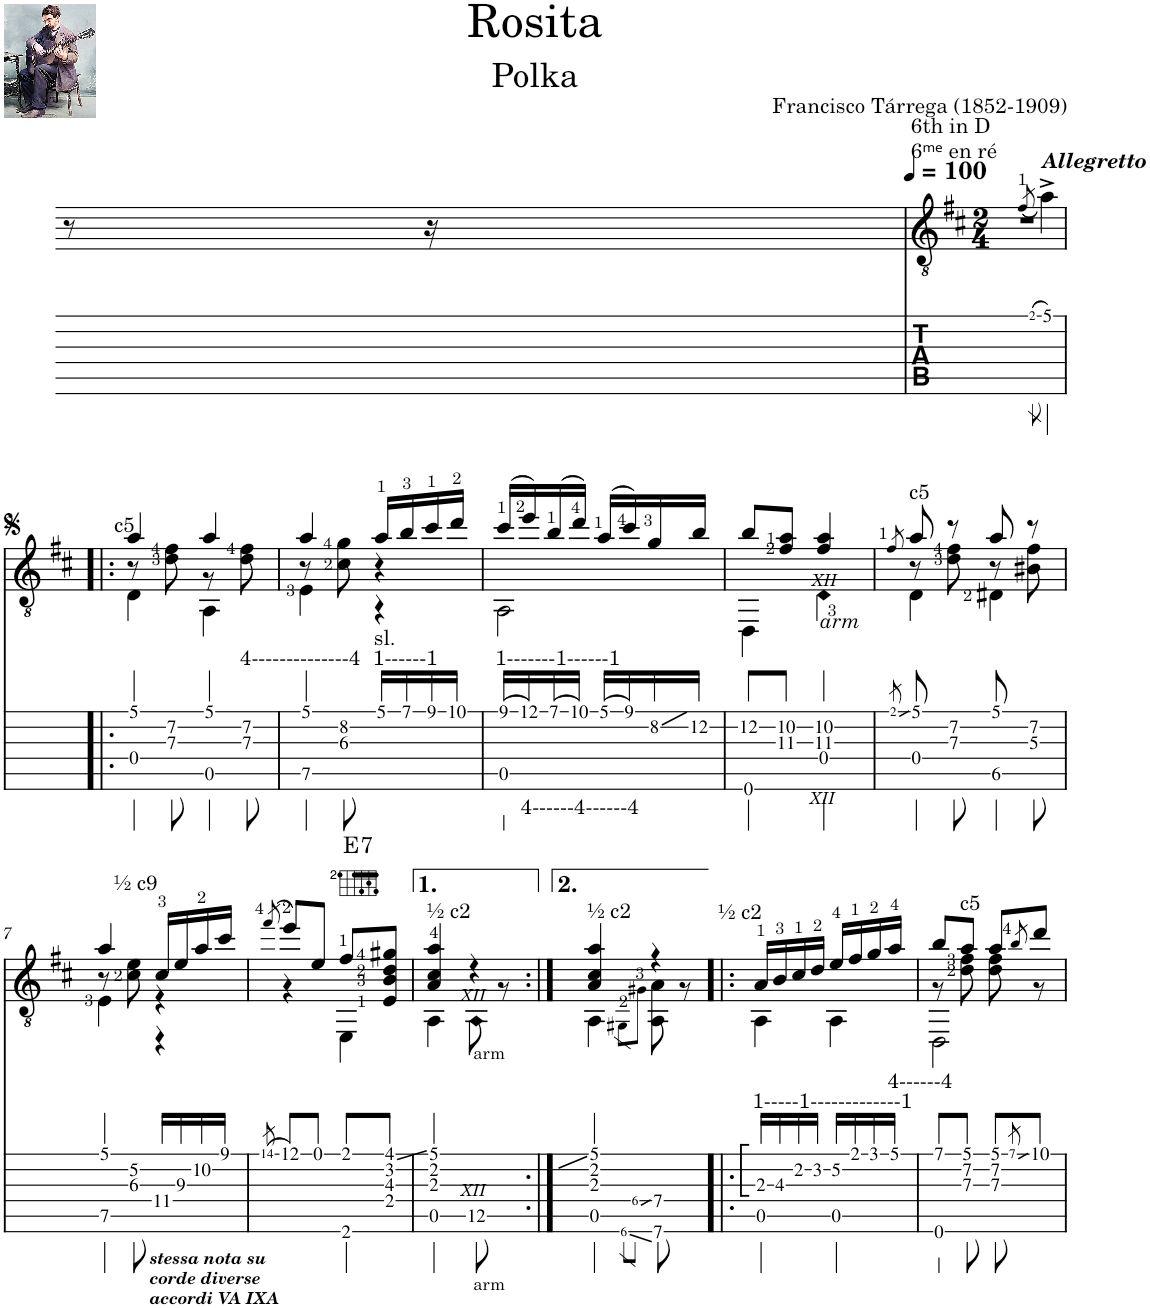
**kern	**kern	**harte
*part2	*part1	*part1
*staff2	*staff1	*
*I"Chitarra classica (Intavolatura)	*I"Chitarra 7-corde, Guitar	*
*stria6	*	*
*	*clefGv2	*
*k[f#c#]	*k[f#c#]	*
*M2/4	*M2/4	*
=1	=1	=1
*	*^	*
4r	8r	1ryy	.
.	4.ryy	.	.
(8qf#\	.	.	.
4a\)	.	.	.
00ryy	.	.	.
.	.	1ryy	.
.	.	1ryy	.
.	.	1ryy	.
.	16r	.	.
.	4..ryy	.	.
.	.	1ryy	.
0ryy	.	.	.
.	.	1ryy	.
.	.	1ryy	.
1ryy	.	.	.
!	!LO:TX:a:t=6th in D	!	!
!	!LO:TX:a:t=6ᵐᵉ en ré	!	!
.	2r	4ryy	.
*	*MM100	*	*
!	!	!LO:TX:a:Bi:t=Allegretto	!
.	.	2ryy	.
.	(8qf#/	.	.
4ryy	4a^\)	.	.
!!LO:LB:g=z
=2!|:	=2!|:	=2!|:	=2!|:
*^	*	*^	*
*	*^	*	*	*	*
!	!	!	!LO:TX:a:t=c5	!	!	!
4a/	8r	4D\	4a/	8r	4D\	.
.	8d\ 8f#\	.	.	8d\ 8f#\	.	.
4a/	8r	4AA\	4a/	8r	4AA\	.
!	!LO:TX:a:t=4--------------4	!	!	!	!	!
.	8d\ 8f#\	.	.	8d\ 8f#\	.	.
=3	=3	=3	=3	=3	=3	=3
4a/	8r	4E\	4a/	8r	4E\	.
.	8c#\ 8g\	.	.	8c#\ 8g\	.	.
!LO:TX:a:t=1------1	!	!	!	!	!	!
!LO:TX:a:t=sl.	!	!	!	!	!	!
16a/LL	4r	4r	16a/LL	4r	4r	.
16b/	.	.	16b/	.	.	.
16cc#/	.	.	16cc#/	.	.	.
16dd/JJ	.	.	16dd/JJ	.	.	.
*	*v	*v	*	*	*	*
*	*	*	*v	*v	*
=4	=4	=4	=4	=4
!LO:TX:a:t=1-------1------1	!	!	!	!
(16cc#/LL	2AA\	(16cc#/LL	2AA\	.
!LO:TX:b:t=4------4------4	!	!	!	!
16ee/)	.	16ee/)	.	.
(16b/	.	(16b/	.	.
16dd/JJ)	.	16dd/JJ)	.	.
(16a/LL	.	(16a/LL	.	.
16cc#/)	.	16cc#/)	.	.
16g/	.	16g/	.	.
16b/JJ	.	16b/JJ	.	.
=5	=5	=5	=5	=5
8b/L	4DD\	8b/L	4DD\	.
8f#/ 8a/J	.	8f#/ 8a/J	.	.
!	!	!LO:TX:a:i:t=XII	!	!
!	!	!LO:TX:b:i:t=arm	!	!
!LO:TX:b:i:t=XII	!	!	!	!
4f#/ 4a/	4D\	4f#/ 4a/	4D\	.
*v	*v	*	*	*
*	*v	*v	*
=6	=6	=6
8qf#/	8qf#/	.
*^	*^	*
*	*^	*	*^	*
!	!	!	!LO:TX:a:t=c5	!	!	!
8a/	8r	4D\	8a/	8r	4D\	.
8r	8d\ 8f#\	.	8r	8d\ 8f#\	.	.
8a/	8r	4D#X\	8a/	8r	4D#X\	.
8r	8B#X\ 8f#\	.	8r	8B#X\ 8f#\	.	.
!!LO:LB:g=z	!!	!!
=7	=7	=7	=7	=7	=7	=7
4a/	8r	4E\	4a/	8r	4E\	.
!	!LO:TX:b:Bi:t=stessa nota su	!	!	!	!	!
!	!LO:TX:b:t=corde diverse	!	!	!	!	!
!	!LO:TX:b:t=accordi VA IXA	!	!	!	!	!
.	8c#\ 8e\	.	.	8c#\ 8e\	.	.
!	!	!	!LO:TX:a:t=½ c9	!	!	!
16c#/LL	4r	4r	16c#/LL	4r	4r	.
16e/	.	.	16e/	.	.	.
16a/	.	.	16a/	.	.	.
16cc#/JJ	.	.	16cc#/JJ	.	.	.
*v	*v	*v	*	*	*	*
*	*v	*v	*v	*
=8	=8	=8
(8qff#/	(8qff#/	.
*^	*^	*
8ee/L)	4r	8ee/L)	4r	.
8e/J	.	8e/J	.	.
8f#/L	4EE\	8f#/L	4EE\	.
!	!	!	!	!LO:H:kt=7
8E/ 8B/ 8d/ 8g#X/J	.	8E/ 8B/ 8d/ 8g#X/J	.	E:7
=9	=9	=9	=9	=9
!	!	!LO:TX:a:t=½ c2	!	!
4A/ 4c#/ 4a/	4AA\	4A/ 4c#/ 4a/	4AA\	.
!	!	!LO:TX:a:i:t=XII	!	!
!	!	!LO:TX:b:t=arm	!	!
!LO:TX:a:i:t=XII	!	!	!	!
!LO:TX:b:t=arm	!	!	!	!
4r	8A\	4r	8AA\	.
.	8r	.	8r	.
=10:|!	=10:|!	=10:|!	=10:|!	=10:|!
!	!	!LO:TX:a:t=½ c2	!	!
4A/ 4c#/ 4a/	4AA\	4A/ 4c#/ 4a/	4AA\	.
.	8qGG#X\L	.	8qGG#X\L	.
.	8qG#X\J	.	8qG#X\J	.
4r	8AA\ 8A\	4r	8AA\ 8A\	.
.	8r	.	8r	.
=11!|:	=11!|:	=11!|:	=11!|:	=11!|:
!	!	!LO:TX:a:t=½ c2	!	!
!LO:TX:a:t=1-----1-------------1	!	!	!	!
16A:/LL	4AA\	16A/LL	4AA\	.
16B/	.	16B/	.	.
16c#/	.	16c#/	.	.
16d/JJ	.	16d/JJ	.	.
16e/LL	4AA\	16e/LL	4AA\	.
16f#/	.	16f#/	.	.
16g/	.	16g/	.	.
!LO:TX:a:t=4------4	!	!	!	!
16a/JJ	.	16a/JJ	.	.
=12	=12	=12	=12	=12
*	*^	*	*^	*
8b/L	8r	2DD\	8b/L	8r	2DD\	.
!	!	!	!LO:TX:a:t=c5	!	!	!
8a/J	8d\ 8f#\	.	8a/J	8d\ 8f#\	.	.
8a/L	8d\ 8f#\	.	8a/L	8d\ 8f#\	.	.
8qb/	.	.	8qb/	.	.	.
8dd/J	8r	.	8dd/J	8r	.	.
*v	*v	*v	*	*	*	*
*	*v	*v	*v	*
=	=	=
*-	*-	*-
